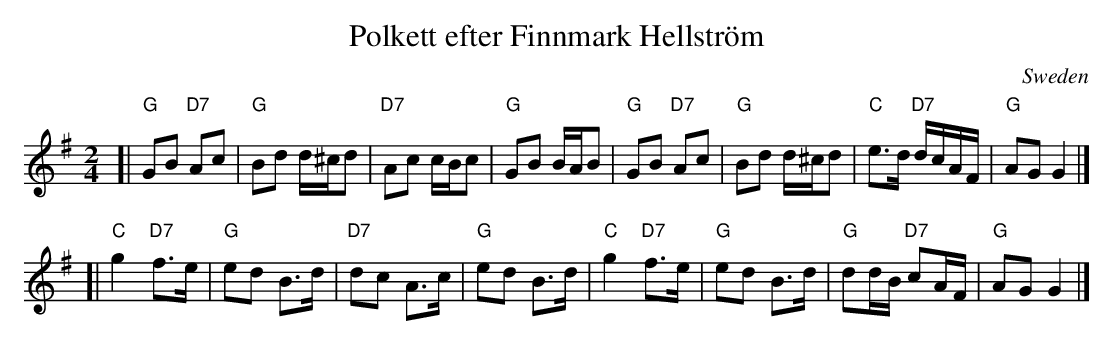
X:1
T: Polkett efter Finnmark Hellstr\"om
O: Sweden
M: 2/4
L: 1/16
K: G
[| "G"G2B2 "D7"A2c2 | "G"B2d2 d^cd2 | "D7"A2c2 cBc2 | "G"G2B2 BAB2 \
|  "G"G2B2 "D7"A2c2 | "G"B2d2 d^cd2 | "C"e3d  "D7"dcAF | "G"A2G2 G4 |]
[| "C"g4 "D7"f3e | "G"e2d2 B3d | "D7"d2c2 A3c | "G"e2d2 B3d \
|  "C"g4 "D7"f3e | "G"e2d2 B3d | "G"d2dB "D7"c2AF | "G"A2G2 G4 |]
